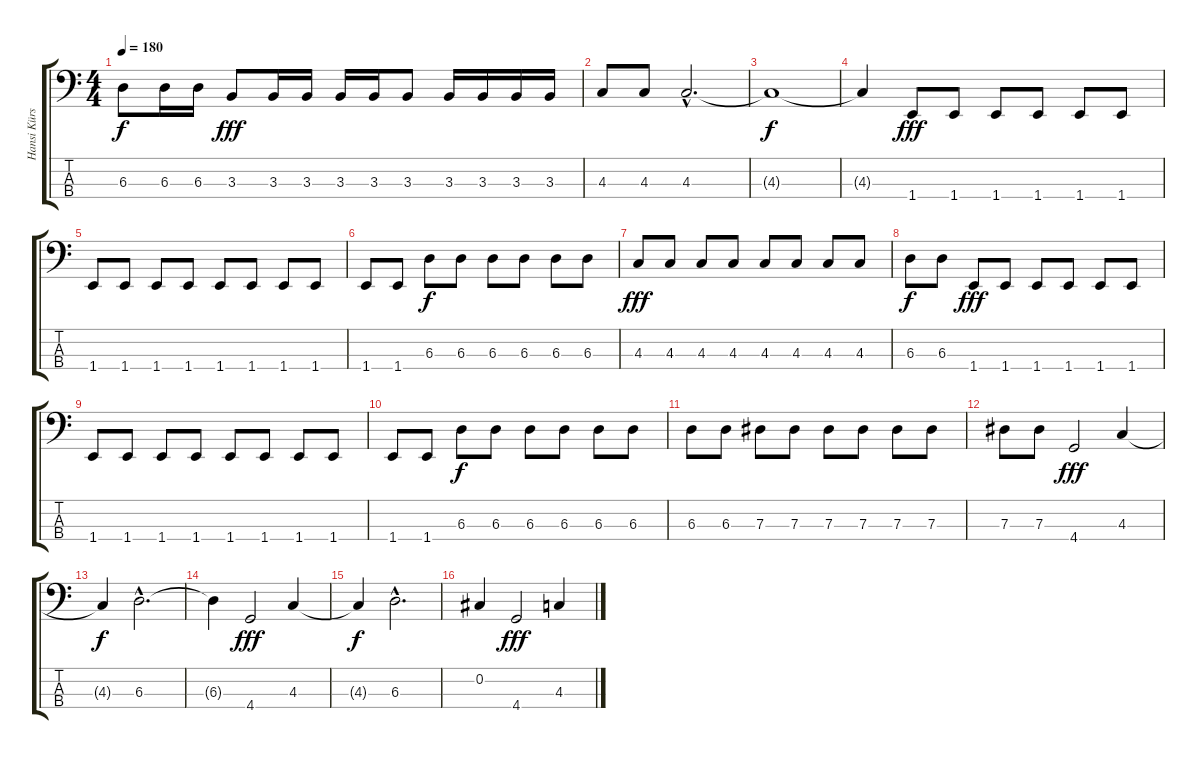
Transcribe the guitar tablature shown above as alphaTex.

\track ("Hansi Kürsch" "Hansi Kürs") {instrument electricbassfinger}
\staff {score tabs}
\tuning (Gb2 Db2 Ab1 Eb1) {hide}
\ts (4 4)
\tempo 180
\clef f4
\ks c
6.3.8{dy f} 6.3.16 6.3.16 3.3.8{dy fff} 3.3.16 3.3.16 3.3.16 3.3.16 3.3.8 3.3.16 3.3.16 3.3.16 3.3.16 |
4.3.8 4.3.8 4.3{hac}.2{d} |
4.3{t}.1{dy f} |
4.3{t}.4 1.4.8{dy fff} 1.4.8 1.4.8 1.4.8 1.4.8 1.4.8 |
1.4.8 1.4.8 1.4.8 1.4.8 1.4.8 1.4.8 1.4.8 1.4.8 |
1.4.8 1.4.8 6.3.8{dy f} 6.3.8 6.3.8 6.3.8 6.3.8 6.3.8 |
4.3.8{dy fff} 4.3.8 4.3.8 4.3.8 4.3.8 4.3.8 4.3.8 4.3.8 |
6.3.8{dy f} 6.3.8 1.4.8{dy fff} 1.4.8 1.4.8 1.4.8 1.4.8 1.4.8 |
1.4.8 1.4.8 1.4.8 1.4.8 1.4.8 1.4.8 1.4.8 1.4.8 |
1.4.8 1.4.8 6.3.8{dy f} 6.3.8 6.3.8 6.3.8 6.3.8 6.3.8 |
6.3.8 6.3.8 7.3.8 7.3.8 7.3.8 7.3.8 7.3.8 7.3.8 |
7.3.8 7.3.8 4.4.2{dy fff} 4.3.4 |
4.3{t}.4{dy f} 6.3{hac}.2{d} |
6.3{t}.4 4.4.2{dy fff} 4.3.4 |
4.3{t}.4{dy f} 6.3{hac}.2{d} |
0.2.4 4.4.2{dy fff} 4.3.4
